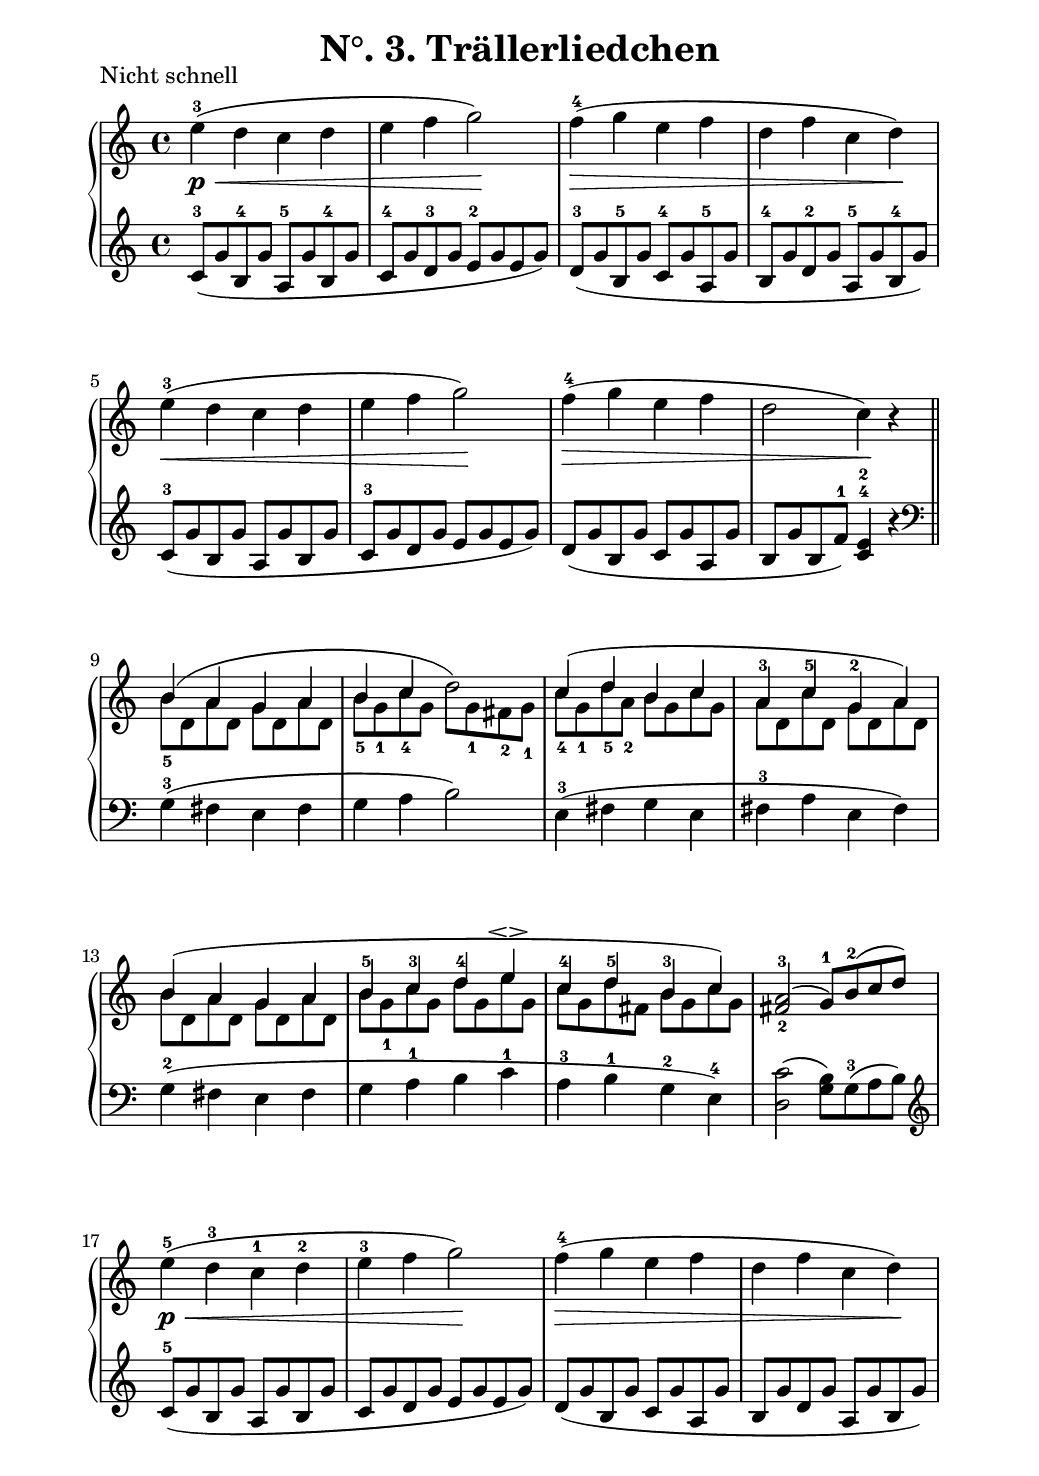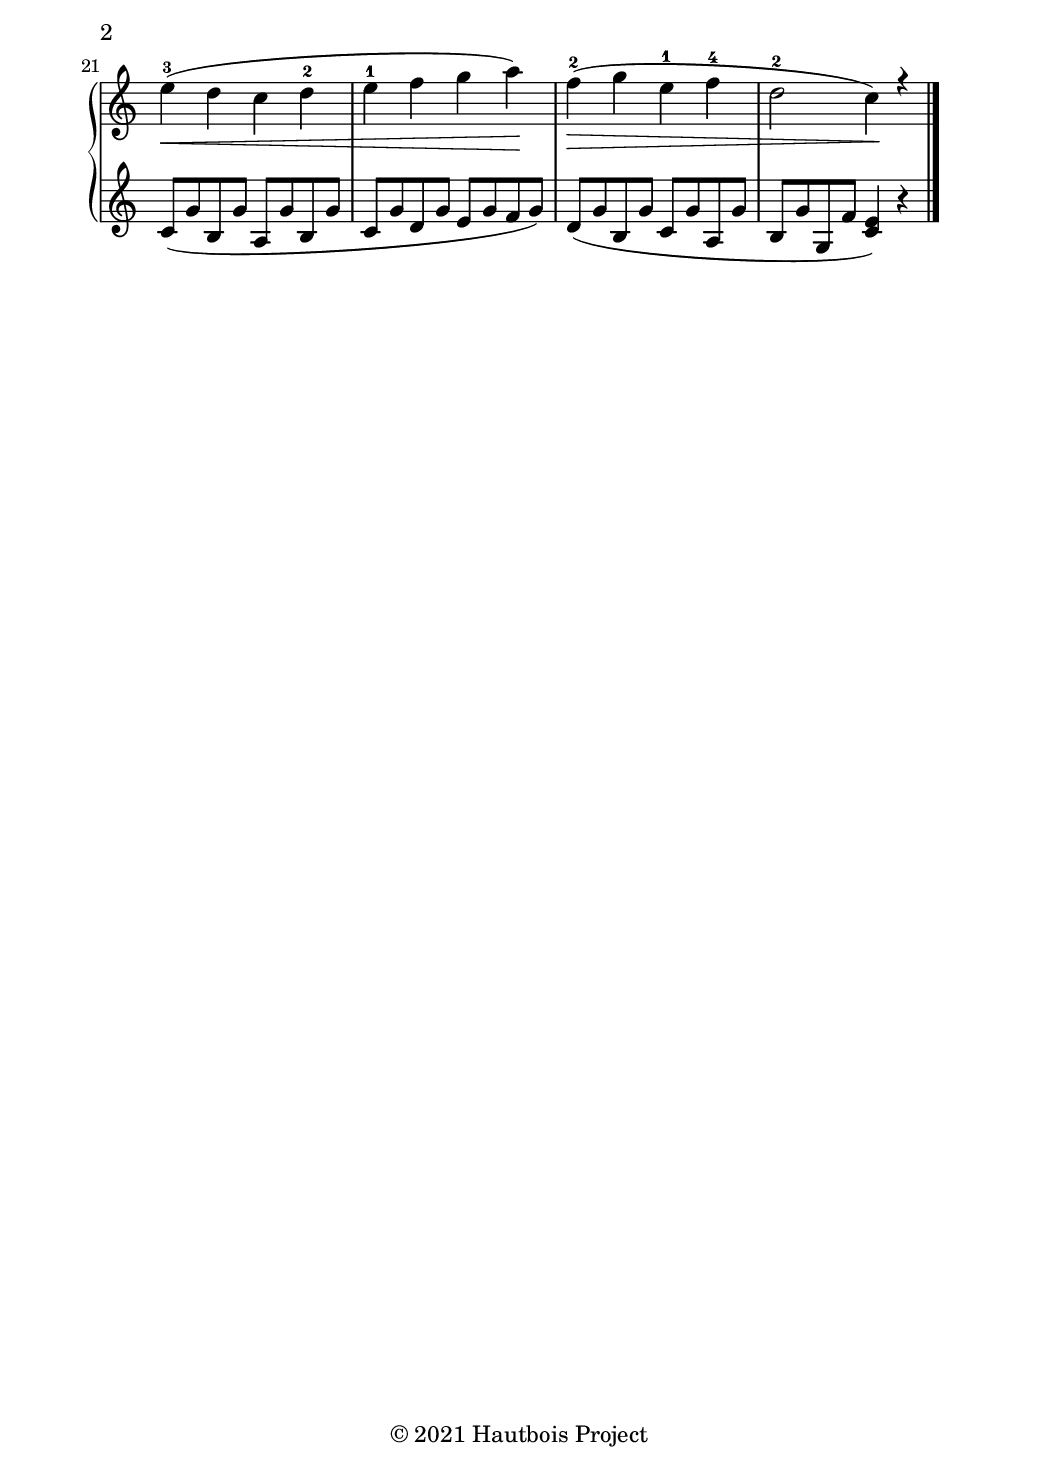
\version "2.22.1"
%% Generated by lilypond-book
%% Options: [exampleindent=10.16\mm,indent=0\mm,line-width=14.5\cm,noragged-right,papersize=a5,quote]
%\include "lilypond-book-preamble.ly"
\include "italiano.ly"

%****************************************************************
% Start cut-&-pastable-section

%****************************************************************

\paper {
  % Set paper
  #(set-paper-size "b5")
  indent = 0\mm
  line-width = 14.6\cm
  ragged-right = ##f
  line-width = #(- line-width (* mm 3.000000) (* mm 1))
}

\layout {
  
}

%*****************************************
%  Set Header
%*****************************************
\header {
  title = "N°. 3. Trällerliedchen"
  %subtitle = " "
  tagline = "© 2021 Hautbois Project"
}

%*****************************************
% Start Voice
% Write the voices here
%*****************************************
MyMeter = \time 4/4
%MyTempo = \tempo "Allegro" 4. = 76
MyKey = \key do \major
PieceName = "Nicht schnell"

VoiceI = \relative {
  %\set fingeringOrientations = #'(up)

  %bar 1 - 4
  mi''4-3 \p \< ( re do re
  mi fa sol2) \!
  fa4-4( \> sol mi fa
  re fa do re) \!
  
  %bar 5 - 8
  mi-3 \< ( re do re
  mi fa sol2) \!
  fa4-4 \> ( sol mi fa
  re2 do4) \! r
  
  \bar "||"

  %bar 9 - 12
  <<
    \voiceOne {
      si4( la sol la
    }
    \new Voice {
      \voiceTwo
      
      si8-5[ re, la' re,]  sol[ re la' re,]
    }
  >>
  <<
    \voiceOne {
      si'4 do { \stemDown re2 })
    }
    \new Voice {
      \voiceTwo
      si8-5[ sol-1 do-4 sol]  {\hide re'}[ sol,-1 fad-2 sol-1]
    }
  >>
  <<
    \voiceOne {
      do4( re si do
    }
    \new Voice {
      \voiceTwo
      do8-4[ sol-1 re'-5 la-2]  si[ sol do sol]
    }
  >>
  <<
    \voiceOne {
      la4-3 do-5 sol-2 la)
    }
    \new Voice {
      \voiceTwo
      la8[ re, do' re,]  sol[ re la' re,]
    }
  >>
  
  %bar 13 - 16
  <<
    \voiceOne {
      si'4( la sol la
    }
    \new Voice {
      \voiceTwo
      si8[ re, la' re,]  sol[ re la' re,]
    }
  >>
  <<
    \voiceOne {
      si'4-5 do-3 re-4 mi\espressivo
    }
    \new Voice {
      \voiceTwo
      si8[ sol-1 do sol]  re'[ sol, mi' sol,]
    }
  >>
  <<
    \voiceOne {
      do4-4 re-5 si-3 do)
    }
    \new Voice {
      \voiceTwo
      do8[ sol re' fad,]  si[ sol do sol]
    }
  >>
  <fad-2 la-3>2( sol8-1) si-2( do re)
  
  %bar 17 - 20
  \stemDown
  mi4-5 \p \< ( re-3 do-1 re-2
  mi-3 fa sol2) \!
  fa4-4( \> sol mi fa
  re fa do re) \!
  
  %bar 21 - 24
  mi-3 \< ( re do re-2
  mi-1 fa sol la) \!
  fa-2 \> ( sol mi-1 fa-4
  re2-2 do4) \! r

  \bar "|."
  
  
}


BassoI = \relative {
  \set fingeringOrientations = #'(up)
  
  \clef "treble"
  %bar 1 - 4
  do'8-3( sol' si,-4 sol' la,-5 sol' si,-4 sol'
  do,-4 sol' re-3 sol mi-2 sol mi sol)
  re-3( sol si,-5 sol' do,-4 sol' la,-5 sol'
  si,-4 sol' re-2 sol la,-5 sol' si,-4 sol')
  
  %bar 5 - 8
  do,-3( sol' si, sol' la, sol' si, sol'
  do,-3 sol' re sol mi sol mi sol)
  re( sol si, sol' do, sol' la, sol'
  si, sol' si, fa'-1) <do-4 mi-2>4 r
  
  %\bar "||"

  \clef "bass"
  %bar 9 - 12
  sol-3( fad mi fad
  sol la si2)
  mi,4-3( fad sol mi
  fad-3 la mi fad)
  
  %bar 13 - 16
  sol-2( fad mi fad
  sol la-1 si do-1
  la-3 si-1 sol-2 mi-4)
  <re do'>2( <sol si>8) sol-3( la si)
  
  \clef "treble"
  %bar 17 - 20
  do8-5( sol' si, sol' la, sol' si, sol'
  do, sol' re sol mi sol mi sol)
  re( sol si, sol' do, sol' la, sol'
  si, sol' re sol la, sol' si, sol')
  
  %bar 21 - 24
  do,( sol' si, sol' la, sol' si, sol'
  do, sol' re sol mi sol fa sol)
  re( sol si, sol' do, sol' la, sol'
  si, sol' sol, fa' <do mi>4) r
  %\bar "|."
}


%*****************************************
%  Start Score
%*****************************************

%\markup { \vspace #1 }
\score {
  \header {
    piece = \PieceName
  }
  \new PianoStaff <<
    \new Staff { 
      \clef "treble" 
      %\MyTempo
      \MyKey
      \MyMeter
        \VoiceI
    }
    \new Staff { 
      \clef "bass"
      %\MyTempo
      \MyKey
      \MyMeter
        \BassoI
    }
  >>
}
